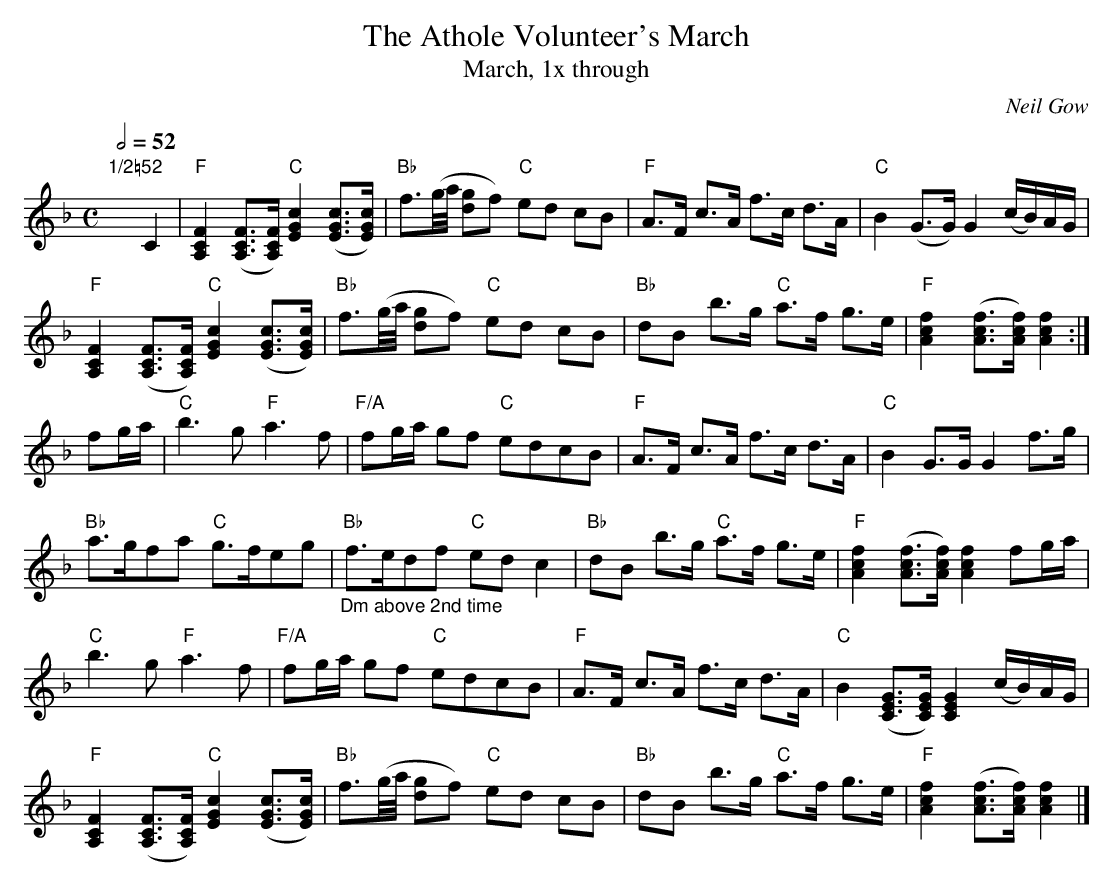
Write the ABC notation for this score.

X:1
T:The Athole Volunteer's March
T:March, 1x through
C:Neil Gow
M:C
Q:1/2=52
K:F
"1/2=52"yyC2|"F"[A,2C2F2]([A,3/2C3/2F3/2][A,/C/F/]) "C"[E2G2c2]([E3/2G3/2c3/2][E/G/c/])|"Bb"f3/2(g//a// [gd]f) "C"ed cB|"F"A>F c>A f>c d>A|"C"B2 (G>G) G2 (c/B/)A/G/|
"F"[A,2C2F2]([A,3/2C3/2F3/2][A,/C/F/]) "C"[E2G2c2]([E3/2G3/2c3/2][E/G/c/])|"Bb"f3/2(g//a// [gd]f) "C"ed cB|"Bb"dB b>g "C"a>f g>e|"F"[A2c2f2]([A3/2c3/2f3/2][A/c/f/])[A2c2f2]:|
fg/a/|"C"b3g"F"a3f|"F/A"fg/a/ gf "C"edcB|"F"A>F c>A f>c d>A|"C"B2 G>G G2 f>g|
"Bb"a>gfa "C"g>feg|"Bb""_Dm above 2nd time"f>edf "C"ed c2|"Bb"dB b>g "C"a>f g>e|"F"[A2c2f2]([A3/2c3/2f3/2][A/c/f/])[A2c2f2] fg/a/|
"C"b3g"F"a3f|"F/A"fg/a/ gf "C"edcB|"F"A>F c>A f>c d>A|"C"B2 ([C3/2E3/2G3/2][C/E/G/]) [C2E2G2] (c/B/)A/G/|
"F"[A,2C2F2]([A,3/2C3/2F3/2][A,/C/F/]) "C"[E2G2c2]([E3/2G3/2c3/2][E/G/c/])|"Bb"f3/2(g//a// [gd]f) "C"ed cB|"Bb"dB b>g "C"a>f g>e|"F"[A2c2f2]([A3/2c3/2f3/2][A/c/f/])[A2c2f2]|]
